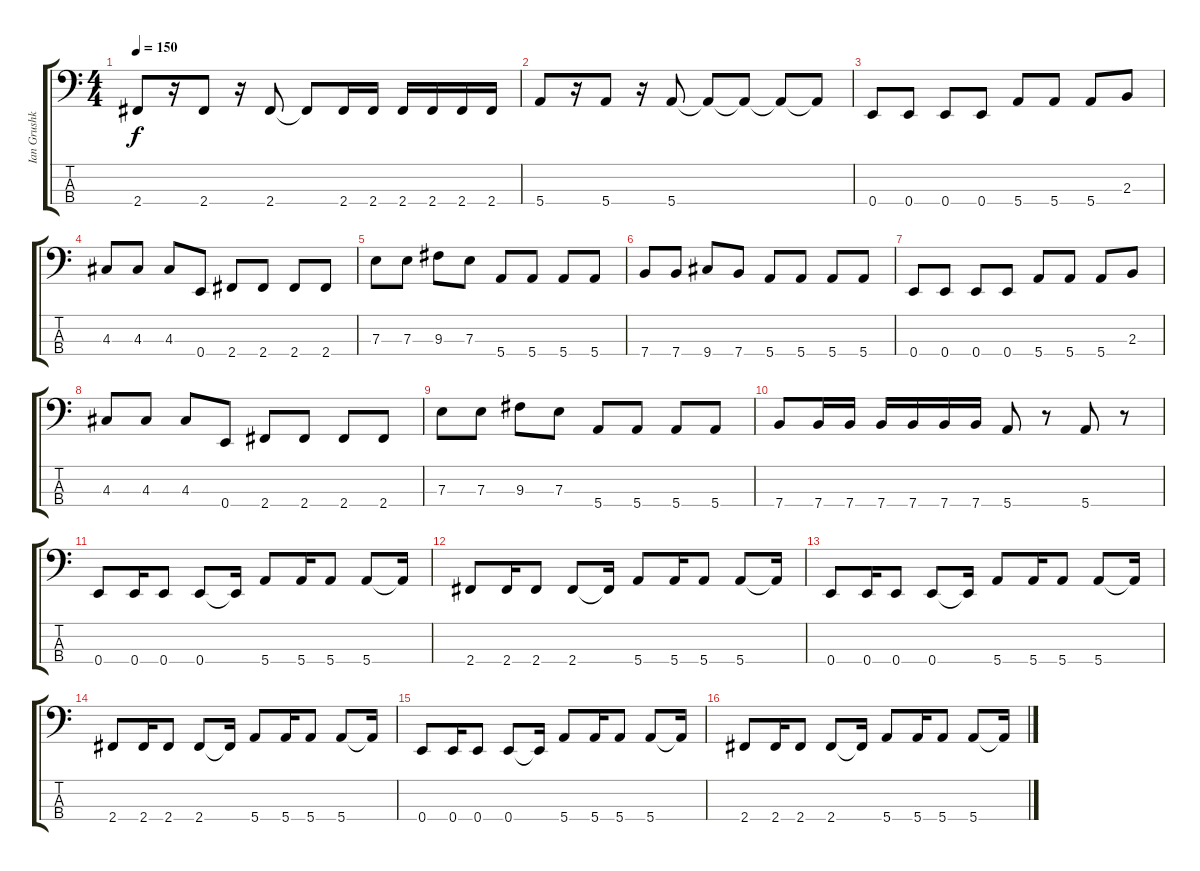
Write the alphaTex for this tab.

\track ("Ian Grushka - Bass" "Ian Grushk") {instrument electricbassfinger}
\staff {score tabs}
\tuning (G2 D2 A1 E1) {hide}
\ts (4 4)
\tempo 150
\clef f4
\ks c
2.4.8{dy f} r.16 2.4.8 r.16 2.4.8 2.4{t}.8 2.4.16 2.4.16 2.4.16 2.4.16 2.4.16 2.4.16 |
5.4.8 r.16 5.4.8 r.16 5.4.8 5.4{t}.8 5.4{t}.8 5.4{t}.8 5.4{t}.8 |
0.4.8 0.4.8 0.4.8 0.4.8 5.4.8 5.4.8 5.4.8 2.3.8 |
4.3.8 4.3.8 4.3.8 0.4.8 2.4.8 2.4.8 2.4.8 2.4.8 |
7.3.8 7.3.8 9.3.8 7.3.8 5.4.8 5.4.8 5.4.8 5.4.8 |
7.4.8 7.4.8 9.4.8 7.4.8 5.4.8 5.4.8 5.4.8 5.4.8 |
0.4.8 0.4.8 0.4.8 0.4.8 5.4.8 5.4.8 5.4.8 2.3.8 |
4.3.8 4.3.8 4.3.8 0.4.8 2.4.8 2.4.8 2.4.8 2.4.8 |
7.3.8 7.3.8 9.3.8 7.3.8 5.4.8 5.4.8 5.4.8 5.4.8 |
7.4.8 7.4.16 7.4.16 7.4.16 7.4.16 7.4.16 7.4.16 5.4.8 r.8 5.4.8 r.8 |
0.4.8 0.4.16 0.4.8 0.4.8 0.4{t}.16 5.4.8 5.4.16 5.4.8 5.4.8 5.4{t}.16 |
2.4.8 2.4.16 2.4.8 2.4.8 2.4{t}.16 5.4.8 5.4.16 5.4.8 5.4.8 5.4{t}.16 |
0.4.8 0.4.16 0.4.8 0.4.8 0.4{t}.16 5.4.8 5.4.16 5.4.8 5.4.8 5.4{t}.16 |
2.4.8 2.4.16 2.4.8 2.4.8 2.4{t}.16 5.4.8 5.4.16 5.4.8 5.4.8 5.4{t}.16 |
0.4.8 0.4.16 0.4.8 0.4.8 0.4{t}.16 5.4.8 5.4.16 5.4.8 5.4.8 5.4{t}.16 |
2.4.8 2.4.16 2.4.8 2.4.8 2.4{t}.16 5.4.8 5.4.16 5.4.8 5.4.8 5.4{t}.16
